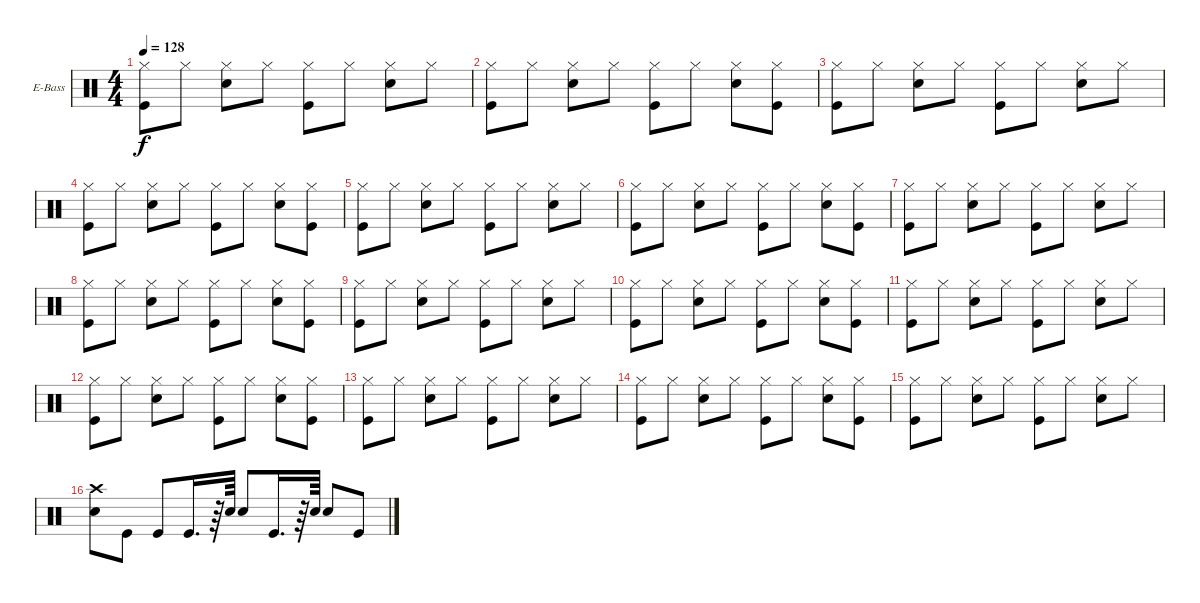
\defaultSystemsLayout 4
\bracketExtendMode groupsimilarinstruments
\firstSystemTrackNameOrientation horizontal
\otherSystemsTrackNameOrientation horizontal
\track ("Lars Ulrich (Drums)" "E-Bass") {instrument percussion}
\staff {score}
\articulation defaults
\ts (4 4)
\tempo 128
\clef neutral
\ks c
("Kick (hit)" "Hi-Hat (closed)").8{dy f} "Hi-Hat (closed)".8 ("Snare (hit) 2" "Hi-Hat (closed)").8 "Hi-Hat (closed)".8 ("Kick (hit)" "Hi-Hat (closed)").8 "Hi-Hat (closed)".8 ("Snare (hit) 2" "Hi-Hat (closed)").8 "Hi-Hat (closed)".8 |
("Kick (hit)" "Hi-Hat (closed)").8 "Hi-Hat (closed)".8 ("Snare (hit) 2" "Hi-Hat (closed)").8 "Hi-Hat (closed)".8 ("Kick (hit)" "Hi-Hat (closed)").8 "Hi-Hat (closed)".8 ("Snare (hit) 2" "Hi-Hat (closed)").8 ("Kick (hit)" "Hi-Hat (closed)").8 |
("Kick (hit)" "Hi-Hat (closed)").8 "Hi-Hat (closed)".8 ("Snare (hit) 2" "Hi-Hat (closed)").8 "Hi-Hat (closed)".8 ("Kick (hit)" "Hi-Hat (closed)").8 "Hi-Hat (closed)".8 ("Snare (hit) 2" "Hi-Hat (closed)").8 "Hi-Hat (closed)".8 |
("Kick (hit)" "Hi-Hat (closed)").8 "Hi-Hat (closed)".8 ("Snare (hit) 2" "Hi-Hat (closed)").8 "Hi-Hat (closed)".8 ("Kick (hit)" "Hi-Hat (closed)").8 "Hi-Hat (closed)".8 ("Snare (hit) 2" "Hi-Hat (closed)").8 ("Kick (hit)" "Hi-Hat (closed)").8 |
("Kick (hit)" "Hi-Hat (closed)").8 "Hi-Hat (closed)".8 ("Snare (hit) 2" "Hi-Hat (closed)").8 "Hi-Hat (closed)".8 ("Kick (hit)" "Hi-Hat (closed)").8 "Hi-Hat (closed)".8 ("Snare (hit) 2" "Hi-Hat (closed)").8 "Hi-Hat (closed)".8 |
("Kick (hit)" "Hi-Hat (closed)").8 "Hi-Hat (closed)".8 ("Snare (hit) 2" "Hi-Hat (closed)").8 "Hi-Hat (closed)".8 ("Kick (hit)" "Hi-Hat (closed)").8 "Hi-Hat (closed)".8 ("Snare (hit) 2" "Hi-Hat (closed)").8 ("Kick (hit)" "Hi-Hat (closed)").8 |
("Kick (hit)" "Hi-Hat (closed)").8 "Hi-Hat (closed)".8 ("Snare (hit) 2" "Hi-Hat (closed)").8 "Hi-Hat (closed)".8 ("Kick (hit)" "Hi-Hat (closed)").8 "Hi-Hat (closed)".8 ("Snare (hit) 2" "Hi-Hat (closed)").8 "Hi-Hat (closed)".8 |
("Kick (hit)" "Hi-Hat (closed)").8 "Hi-Hat (closed)".8 ("Snare (hit) 2" "Hi-Hat (closed)").8 "Hi-Hat (closed)".8 ("Kick (hit)" "Hi-Hat (closed)").8 "Hi-Hat (closed)".8 ("Snare (hit) 2" "Hi-Hat (closed)").8 ("Kick (hit)" "Hi-Hat (closed)").8 |
("Kick (hit)" "Hi-Hat (closed)").8 "Hi-Hat (closed)".8 ("Snare (hit) 2" "Hi-Hat (closed)").8 "Hi-Hat (closed)".8 ("Kick (hit)" "Hi-Hat (closed)").8 "Hi-Hat (closed)".8 ("Snare (hit) 2" "Hi-Hat (closed)").8 "Hi-Hat (closed)".8 |
("Kick (hit)" "Hi-Hat (closed)").8 "Hi-Hat (closed)".8 ("Snare (hit) 2" "Hi-Hat (closed)").8 "Hi-Hat (closed)".8 ("Kick (hit)" "Hi-Hat (closed)").8 "Hi-Hat (closed)".8 ("Snare (hit) 2" "Hi-Hat (closed)").8 ("Kick (hit)" "Hi-Hat (closed)").8 |
("Kick (hit)" "Hi-Hat (closed)").8 "Hi-Hat (closed)".8 ("Snare (hit) 2" "Hi-Hat (closed)").8 "Hi-Hat (closed)".8 ("Kick (hit)" "Hi-Hat (closed)").8 "Hi-Hat (closed)".8 ("Snare (hit) 2" "Hi-Hat (closed)").8 "Hi-Hat (closed)".8 |
("Kick (hit)" "Hi-Hat (closed)").8 "Hi-Hat (closed)".8 ("Snare (hit) 2" "Hi-Hat (closed)").8 "Hi-Hat (closed)".8 ("Kick (hit)" "Hi-Hat (closed)").8 "Hi-Hat (closed)".8 ("Snare (hit) 2" "Hi-Hat (closed)").8 ("Kick (hit)" "Hi-Hat (closed)").8 |
("Kick (hit)" "Hi-Hat (closed)").8 "Hi-Hat (closed)".8 ("Snare (hit) 2" "Hi-Hat (closed)").8 "Hi-Hat (closed)".8 ("Kick (hit)" "Hi-Hat (closed)").8 "Hi-Hat (closed)".8 ("Snare (hit) 2" "Hi-Hat (closed)").8 "Hi-Hat (closed)".8 |
("Kick (hit)" "Hi-Hat (closed)").8 "Hi-Hat (closed)".8 ("Snare (hit) 2" "Hi-Hat (closed)").8 "Hi-Hat (closed)".8 ("Kick (hit)" "Hi-Hat (closed)").8 "Hi-Hat (closed)".8 ("Snare (hit) 2" "Hi-Hat (closed)").8 ("Kick (hit)" "Hi-Hat (closed)").8 |
("Kick (hit)" "Hi-Hat (closed)").8 "Hi-Hat (closed)".8 ("Snare (hit) 2" "Hi-Hat (closed)").8 "Hi-Hat (closed)".8 ("Kick (hit)" "Hi-Hat (closed)").8 "Hi-Hat (closed)".8 ("Snare (hit) 2" "Hi-Hat (closed)").8 "Hi-Hat (closed)".8 |
("Snare (hit) 2" "Crash high (hit)").8 "Kick (hit)".8 "Kick (hit)".8 "Kick (hit)".16{d} r.64 "Snare (hit) 2".64 "Snare (hit) 2".8 "Kick (hit)".16{d} r.64 "Snare (hit) 2".64 "Snare (hit) 2".8 "Kick (hit)".8
